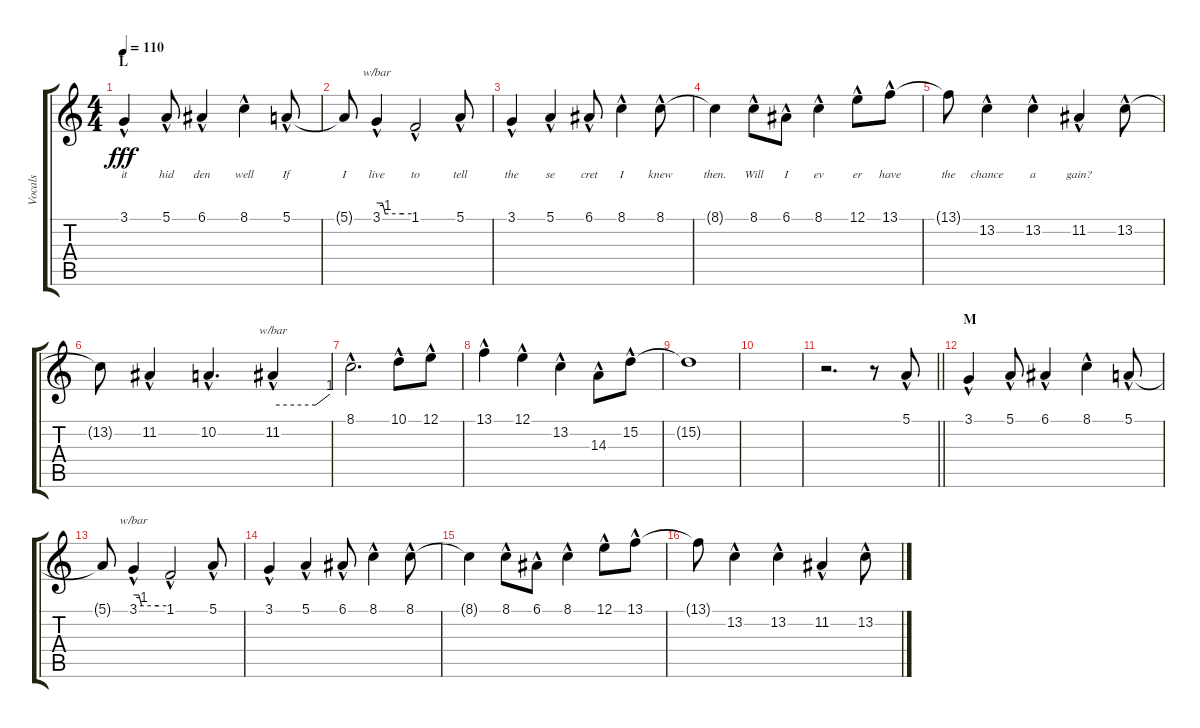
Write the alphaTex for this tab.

\track ("Vocals" "Vocals") {instrument pad1newage}
\staff {score tabs}
\tuning (E4 B3 G3 D3 A2 E2) {hide}
\ts (4 4)
\section ("" "L")
\tempo 110
\clef g2
\ks c
3.1{hac}.4{lyrics (0 "it") lyrics (1 "") lyrics (2 "") lyrics (3 "") lyrics (4 "") dy fff} 5.1{hac}.8{lyrics (0 "hid") lyrics (1 "") lyrics (2 "") lyrics (3 "") lyrics (4 "")} 6.1{hac}.4{lyrics (0 "den") lyrics (1 "") lyrics (2 "") lyrics (3 "") lyrics (4 "")} 8.1{hac}.4{lyrics (0 "well") lyrics (1 "") lyrics (2 "") lyrics (3 "") lyrics (4 "")} 5.1{hac}.8{lyrics (0 "If") lyrics (1 "") lyrics (2 "") lyrics (3 "") lyrics (4 "")} |
5.1{t}.8{lyrics (0 "I") lyrics (1 "") lyrics (2 "") lyrics (3 "") lyrics (4 "")} 3.1{hac}.4{tbe (custom default 0 0 10 0 15 -4 45 -4 60 -4) lyrics (0 "live") lyrics (1 "") lyrics (2 "") lyrics (3 "") lyrics (4 "")} 1.1{hac}.2{lyrics (0 "to") lyrics (1 "") lyrics (2 "") lyrics (3 "") lyrics (4 "")} 5.1{hac}.8{lyrics (0 "tell") lyrics (1 "") lyrics (2 "") lyrics (3 "") lyrics (4 "")} |
3.1{hac}.4{lyrics (0 "the") lyrics (1 "") lyrics (2 "") lyrics (3 "") lyrics (4 "")} 5.1{hac}.4{lyrics (0 "se") lyrics (1 "") lyrics (2 "") lyrics (3 "") lyrics (4 "")} 6.1{hac}.8{lyrics (0 "cret") lyrics (1 "") lyrics (2 "") lyrics (3 "") lyrics (4 "")} 8.1{hac}.4{lyrics (0 "I") lyrics (1 "") lyrics (2 "") lyrics (3 "") lyrics (4 "")} 8.1{hac}.8{lyrics (0 "knew") lyrics (1 "") lyrics (2 "") lyrics (3 "") lyrics (4 "")} |
8.1{t}.4{lyrics (0 "then.") lyrics (1 "") lyrics (2 "") lyrics (3 "") lyrics (4 "")} 8.1{hac}.8{lyrics (0 "Will") lyrics (1 "") lyrics (2 "") lyrics (3 "") lyrics (4 "")} 6.1{hac}.8{lyrics (0 "I") lyrics (1 "") lyrics (2 "") lyrics (3 "") lyrics (4 "")} 8.1{hac}.4{lyrics (0 "ev") lyrics (1 "") lyrics (2 "") lyrics (3 "") lyrics (4 "")} 12.1{hac}.8{lyrics (0 "er") lyrics (1 "") lyrics (2 "") lyrics (3 "") lyrics (4 "")} 13.1{hac}.8{lyrics (0 "have") lyrics (1 "") lyrics (2 "") lyrics (3 "") lyrics (4 "")} |
13.1{t}.8{lyrics (0 "the") lyrics (1 "") lyrics (2 "") lyrics (3 "") lyrics (4 "")} 13.2{hac}.4{lyrics (0 "chance") lyrics (1 "") lyrics (2 "") lyrics (3 "") lyrics (4 "")} 13.2{hac}.4{lyrics (0 "a") lyrics (1 "") lyrics (2 "") lyrics (3 "") lyrics (4 "")} 11.2{hac}.4{lyrics (0 "gain?") lyrics (1 "") lyrics (2 "") lyrics (3 "") lyrics (4 "")} 13.2{hac}.8 |
13.2{t}.8 11.2{hac}.4 10.2{hac}.4{d} 11.2{hac}.4{tbe (custom default 0 0 45 0 60 4)} |
8.1{hac}.2{d} 10.1{hac}.8 12.1{hac}.8 |
13.1{hac}.4 12.1{hac}.4 13.2{hac}.4 14.3{hac}.8 15.2{hac}.8 |
15.2{t}.1 |
|
\barLineRight lightlight
r.2{d} r.8 5.1{hac}.8 |
\section ("" "M")
3.1{hac}.4 5.1{hac}.8 6.1{hac}.4 8.1{hac}.4 5.1{hac}.8 |
5.1{t}.8 3.1{hac}.4{tbe (custom default 0 0 10 0 15 -4 45 -4 60 -4)} 1.1{hac}.2 5.1{hac}.8 |
3.1{hac}.4 5.1{hac}.4 6.1{hac}.8 8.1{hac}.4 8.1{hac}.8 |
8.1{t}.4 8.1{hac}.8 6.1{hac}.8 8.1{hac}.4 12.1{hac}.8 13.1{hac}.8 |
13.1{t}.8 13.2{hac}.4 13.2{hac}.4 11.2{hac}.4 13.2{hac}.8
